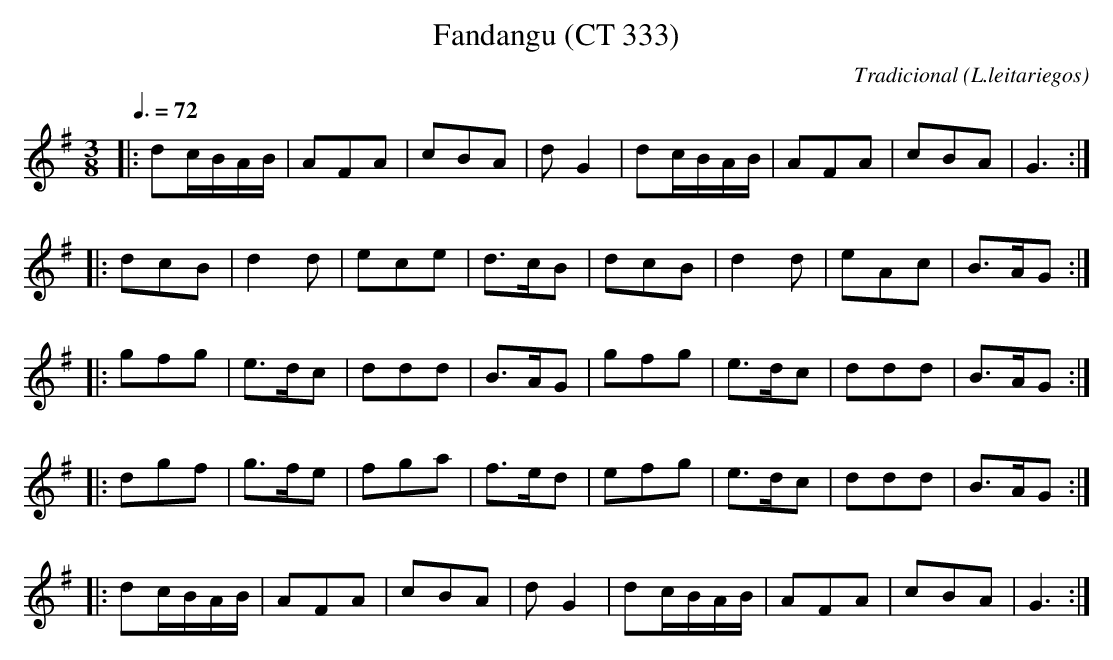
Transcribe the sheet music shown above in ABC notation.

X:1
T:Fandangu (CT 333)
C:Tradicional
O:L.leitariegos
M:3/8
L:1/8
Q:3/8=72
K:G
|:dc/B/A/B/|AFA|cBA|d G2|dc/B/A/B/|AFA|cBA|G3:|
|:dcB|d2 d|ece|d3/2c/B|dcB|d2 d|eAc|B3/2A/G:|
|:gfg|e3/2d/c|ddd|B3/2A/G|gfg|e3/2d/c|ddd|B3/2A/G:|
|:dgf|g3/2f/e|fga|f3/2e/d|efg|e3/2d/c|ddd|B3/2A/G:|
|:dc/B/A/B/|AFA|cBA|d G2|dc/B/A/B/|AFA|cBA|G3:|
